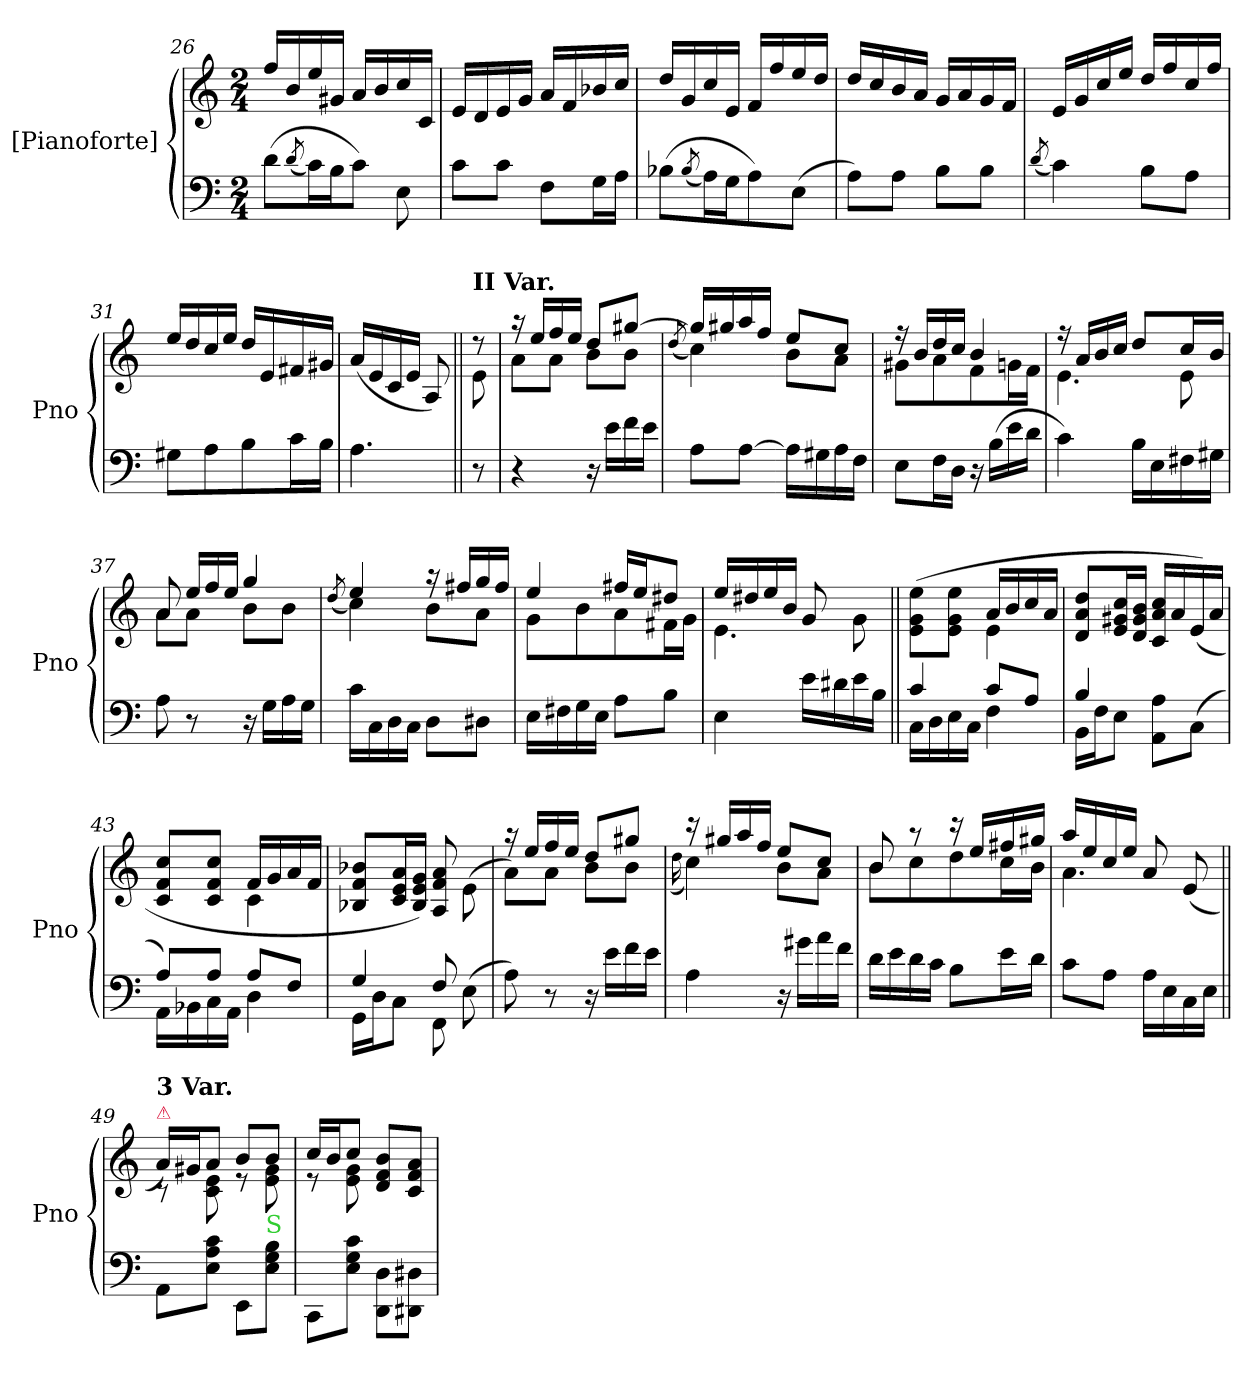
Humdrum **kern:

**kern	**kern
*part2	*part1
*staff2	*staff1
*I"[Pianoforte]	*I"[Pianoforte]
*I'Pno	*I'Pno
*clefF4	*clefG2
*k[]	*k[]
*a:	*a:
*M2/4	*M2/4
=26	=26
(8d\L	16ff/LL
.	16b/
(8qd/	.
16c\L)	16ee/
16B\J	16g#X/JJ
8c\J)	16a/LL
.	16b/
8E\	16cc/
.	16c/JJ
=27	=27
8c\L	16e/LL
.	16d/
8c\J	16e/
.	16g/JJ
8F\L	16a/LL
.	16f/
16G\L	16b-X/
16A\JJ	16cc/JJ
=28	=28
(8B-X\L	16dd/LL
.	16g/
(8qB-/	.
16A\L)	16cc/
16G\J	16e/JJ
8A\)	16f/LL
.	16ff/
(8E\J	16ee/
.	16dd/JJ
=29	=29
8A\L)	16dd/LL
.	16cc/
8A\J	16b/
.	16a/JJ
8B\L	16g/LL
.	16a/
8B\J	16g/
.	16f/JJ
=30	=30
(<8qd/	.
4c\)	16e/LL
.	16g/
.	16cc/
.	16ee/JJ
8B\L	16dd/LL
.	16ff/
8A\J	16cc/
.	16ff/JJ
=31	=31
8G#X\L	16ee/LL
.	16dd/
8A\	16cc/
.	16ee/JJ
8B\	16dd/LL
.	16e/
16c\L	16f#X/
16B\JJ	16g#X/JJ
=	=
4.A\	(16a/LL
.	16e/
.	16c/
.	16e/JJ
.	8A/)
=32||	=32||
*	*^
!	!LO:TX:a:B:t=II Var.	!
8r	8r	8e\
=33	=33	=33
4r	16r	8a\L
.	16ee/LL	.
.	16ff/	8a\J
.	16ee/JJ	.
16r	8dd/L	8b\L
16e\LL	.	.
16f\	[8gg#X/J	8b\J
16e\JJ	.	.
=34	=34	=34
.	.	(<8qdd/
8A\L	16gg#/LL]	4cc\)
.	16gg#X/	.
[8A\J	16aa/	.
.	16ff/JJ	.
=-	=-	=-
16A\LL]	8ee/L	8b\L
16G#X\	.	.
16A\	8cc/J	8a\J
16F\JJ	.	.
=35	=35	=35
8E\L	16r	8g#X\L
.	16b/LL	.
16F\L	16dd/	8a\
16D\JJ	16cc/JJ	.
16r	4b/	8f\
(16B\LL	.	.
16e\	.	16gn\L
16d\JJ	.	16f\JJ
=36	=36	=36
4c\)	16r	4.e\
.	16a/LL	.
.	16b/	.
.	16cc/JJ	.
16B\LL	8dd/L	.
16E\	.	.
16F#X\	16cc/L	8e\
16G#X\JJ	16b/JJ	.
=37	=37	=37
8A\	8a/	8a\L
*	*Xtuplet	*
8r	24ee/LL	8a\J
.	24ff/	.
.	24ee/JJ	.
16r	4gg/	8b\L
16G\LL	.	.
16A\	.	8b\J
16G\JJ	.	.
=38	=38	=38
.	.	(<8qdd/
16c\LL	4ee/	4cc\)
16C\	.	.
16D\	.	.
16C\JJ	.	.
8D\L	16r	8b\L
.	16ff#X/LL	.
8D#X\J	16gg/	8a\J
.	16ff#/JJ	.
=39	=39	=39
16E\LL	4ee/	8g\L
16F#X\	.	.
16G\	.	8b\
16E\JJ	.	.
8A\L	16ff#X/LL	8a\
.	16ee/J	.
8B\J	8dd#X/J	16f#X\L
.	.	16g\JJ
=40	=40	=40
4E\	16ee/LL	4.e\
.	16dd#X/	.
.	16ee/	.
.	16b/JJ	.
16e\LL	8g/	.
16d#X\	.	.
16e\	8g\	8ryy
16B\JJ	.	.
=41||	=41||	=41||
*^	*	*
4c/	16C\LL	(8e\ 8g\ 8ee\L	4ryy
.	16D\	.	.
.	16E\	8e\ 8g\ 8ee\J	.
.	16C\JJ	.	.
8c/L	4F\	16a/LL	4e\
.	.	16b/	.
8A/J	.	16cc/	.
.	.	16a/JJ	.
*	*	*v	*v
=42	=42	=42
4B/	16BB\LL	8d/ 8a/ 8dd/L
.	16F\J	.
.	8E\J	16e/ 16g#X/ 16cc/L
.	.	16d/ 16g#/ 16b/JJ
8AA\ 8A\L	4ryy	16c/ 16a/ 16cc/LL
.	.	16a/
(8C\J	.	(>16e/)
.	.	16a/JJ
=43	=43	=43
*	*	*^
8A/L)	16AA\LL	8c/ 8f/ 8cc/L	4ryy
.	16BB-X\	.	.
8A/J	16C\	8c/ 8f/ 8cc/J	.
.	16AA\JJ	.	.
8A/L	4D\	16f/LL	4c\
.	.	16g/	.
8F/J	.	16a/	.
.	.	16f/JJ	.
*	*	*v	*v
=44	=44	=44
4G/	16GG\LL	8B-X/ 8f/ 8b-X/L
.	16D\J	.
.	8C\J	16c/ 16e/ 16a/L
.	.	16B-/ 16e/ 16g/JJ)
8F/	8FF\	8A/ 8f/ 8a/
(8E\	8ryy	(>8e\
*v	*v	*
=45	=45
*	*^
8A\)	16r	8a\L)
.	16ee/LL	.
8r	16ff/	8a\J
.	16ee/JJ	.
16r	8dd/L	8b\L
16e\LL	.	.
16f\	8gg#X/J	8b\J
16e\JJ	.	.
=46	=46	=46
.	.	(16qqdd\
4A\	16r	4cc\)
.	16gg#X/LL	.
.	16aa/	.
.	16ff/JJ	.
16r	8ee/L	8b\L
16g#X\LL	.	.
16a\	8cc/J	8a\J
16f\JJ	.	.
=47	=47	=47
16d\LL	8b/	8b\L
16e\	.	.
16d\	8raa	8cc\
16c\JJ	.	.
8B\L	16r	8dd\
.	16ee/LL	.
16e\L	16ff#X/	16cc\L
16d\JJ	16gg#X/JJ	16b\JJ
=48	=48	=48
8c\L	16aa/LL	4.a\
.	16ee/	.
8A\J	16cc/	.
.	16ee/JJ	.
16A\LL	8a/	.
16E\	.	.
16C\	(>8e/	8ryy
16E\JJ	.	.
=49||	=49||	=49||
!	!LO:TX:a:color=crimson:t=⚠	!
!	!LO:TX:a:B:t=3 Var.	!
8AA\L	16a/LL)	8r
.	16g#X/J	.
8E\ 8A\ 8c\J	8a/J	8c\ 8e\
8EE\L	8b/L	8r
!LO:TX:a:color=limegreen:t=S	!	!
8E\ 8G\ 8B\J	8b/J	8e\ 8g#\
=50	=50	=50
8CC\L	16cc/LL	8r
.	16b/J	.
8E\ 8G\ 8c\J	8cc/J	8e\ 8g\
8DD\ 8D\L	8d/ 8f/ 8b/L	4ryy
8DD#X\ 8D#X\J	8c/ 8f/ 8a/J	.
*	*v	*v
=	=
*-	*-
